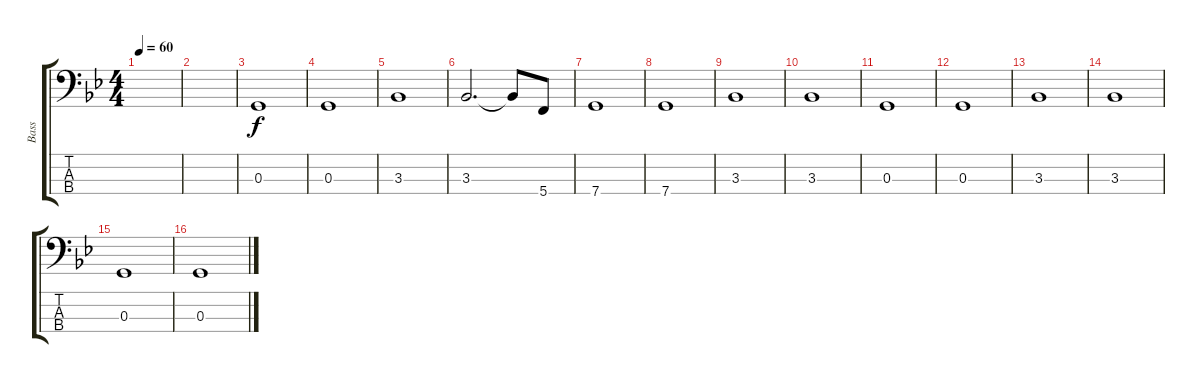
\track ("Bass" "Bass") {instrument electricbassfinger}
\staff {score tabs}
\tuning (G2 C2 G1 C1) {hide}
\ts (4 4)
\tempo 60
\clef f4
\ks gminor
|
|
0.3.1 |
0.3.1 |
3.3.1 |
3.3.2{d} 3.3{t}.8 5.4.8 |
7.4.1 |
7.4.1 |
3.3.1 |
3.3.1 |
0.3.1 |
0.3.1 |
3.3.1 |
3.3.1 |
0.3.1 |
0.3.1
